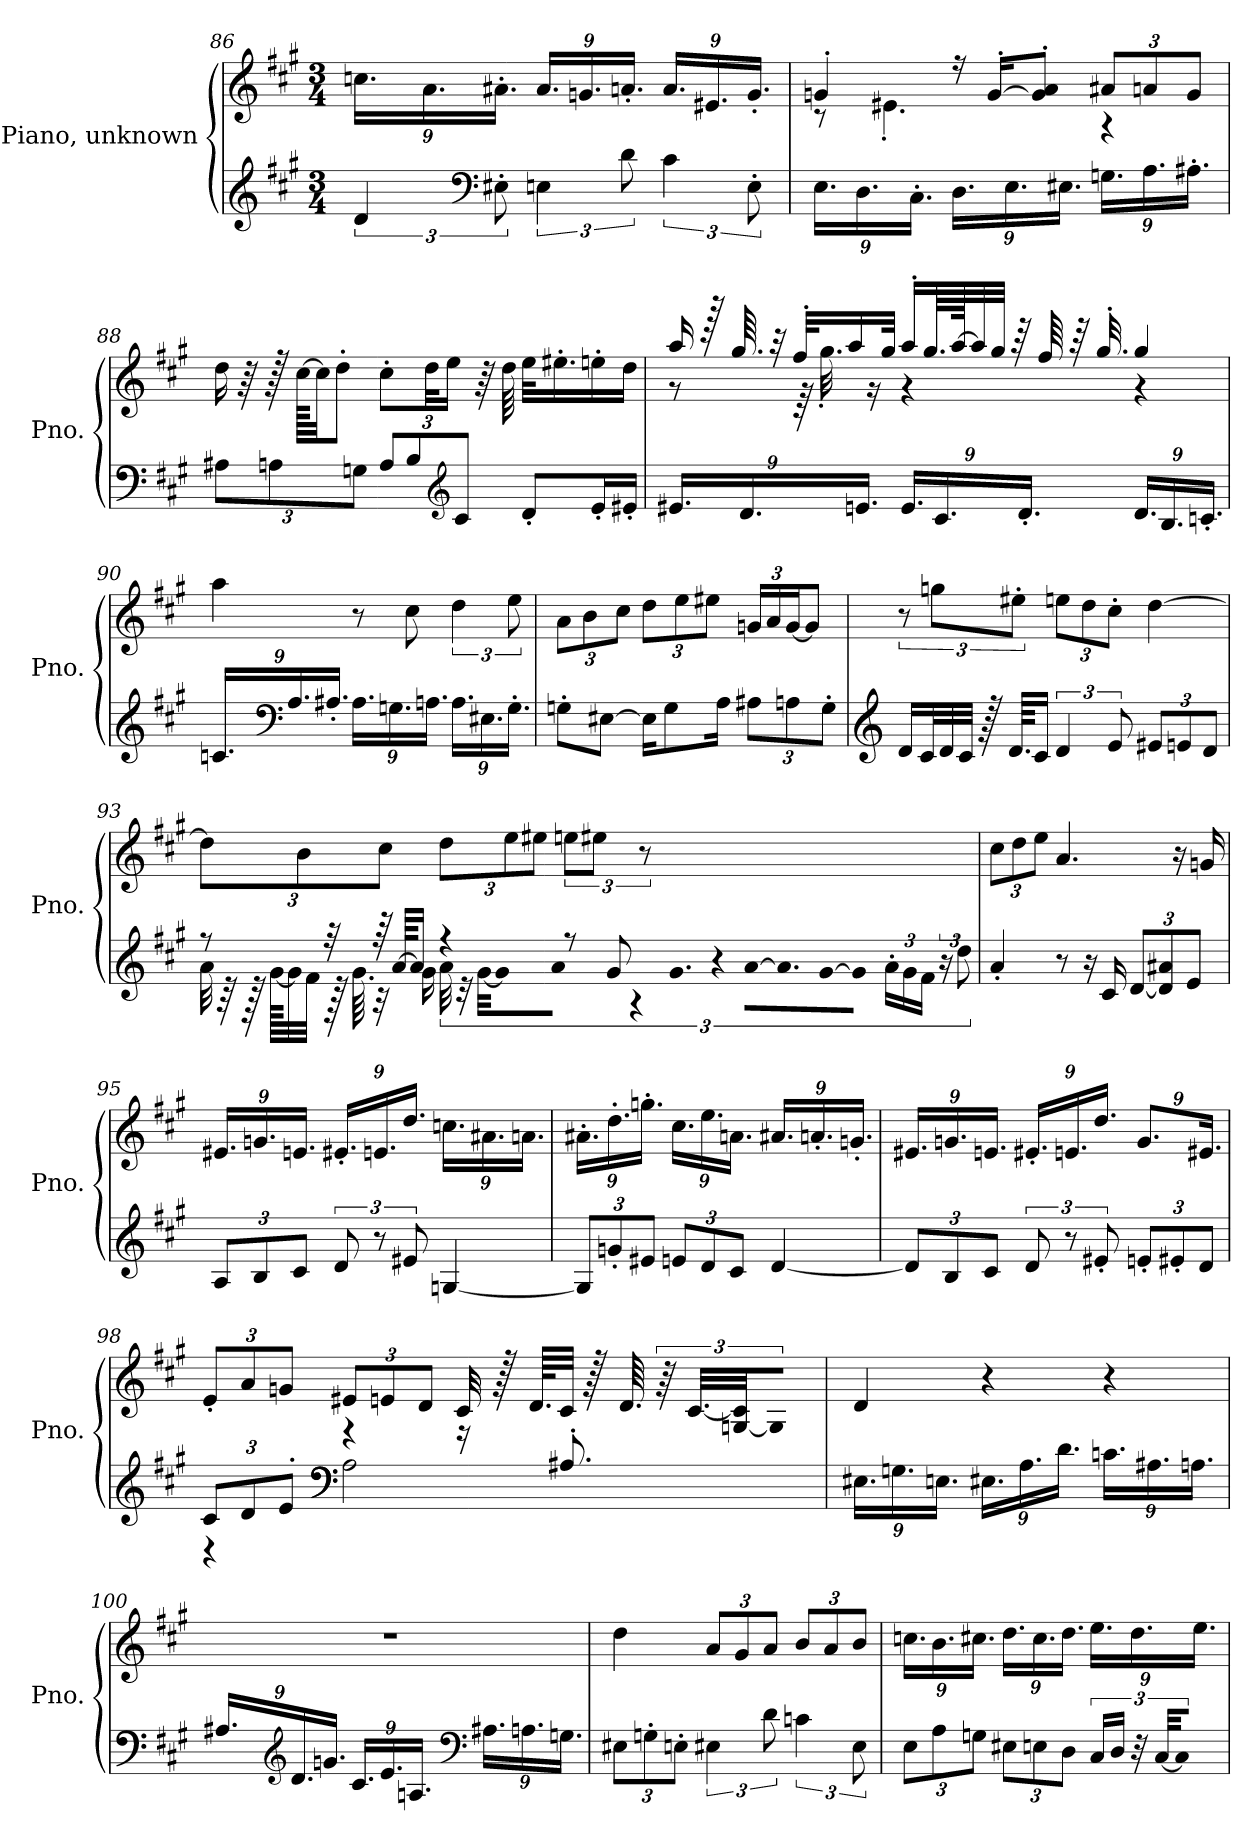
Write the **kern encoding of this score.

**kern	**kern
*part1	*part1
*staff2	*staff1
*I"Piano, unknown	*
*I'Pno.	*
!!LO:LB:g=z
*clefG2	*clefG2
*k[f#c#g#]	*k[f#c#g#]
*M3/4	*M3/4
*	*Xbrackettup
=86	=86
6d/	18.ccn\LL
.	18.a\
*clefF4	*
12E#X'\	18.a#X'\JJ
6En\	18.a#/LL
.	18.gn/
12d\	18.an'/JJ
6c#\	18.a/LL
.	18.e#X/
12E'\	18.g'/JJ
=87	=87
*Xbrackettup	*
*	*^
18.E\LL	4gn'/	8r
18.D\	.	.
.	.	4.e#X'\
18.C#'\JJ	.	.
18.D\LL	16r	.
.	[16g'/KL	.
18.E\	.	.
.	8g/]' 8a/'J	.
18.E#X\JJ	.	.
18.Gn\LL	12a#X/L	4r
18.A\	12an/	.
18.A#X'\JJ	12g/J	.
*	*v	*v
!!LO:LB:g=z
=88	=88
12A#X\L	16dd\
.	64r
.	128r
12An\	.
.	[128cc#\KKLLL
.	32cc#\JJ]
.	8dd'\J
12Gn\J	.
12A/L	8cc#'\L
12B/	.
.	32dd\KL
.	16ee\JJ
*clefG2	*
12c#/J	.
.	64r
.	64dd\
8d'/L	32ee\KLL
.	16.ee#X'\
16e'/L	16een'\
16e#X'/JJ	16dd\JJ
!!LO:PB:g=z
=89	=89
*	*^
18.e#X/LL	16aa/	8r
.	128r	.
.	64.gg#/	.
18.d/	.	.
.	32r	.
.	32ff#'/KLL	64r
.	.	32.gg#'\
.	16aa/	.
18.en/JJ	.	.
.	.	16r
.	32gg#/JJk	.
18.e/LL	16aa'/LL	4r
.	64.gg#/LL	.
18.c#/	.	.
.	[128aa/JK	.
.	32aa/]	.
.	32gg#/JJJ	.
.	64r	.
18.d'/JJ	.	.
.	64ff#/	.
.	64r	.
.	32.gg#'/	.
18.d/LL	4gg#/	4r
18.B/	.	.
18.cn'/JJ	.	.
*	*v	*v
!!LO:LB:g=z
=90	=90
18.cn/LL	4aa\
*clefF4	*
18.A/	.
18.A#X'/JJ	.
18.A#\LL	8r
18.Gn\	.
.	8cc#\
18.An\JJ	.
*	*brackettup
18.A\LL	6dd\
18.E#X\	.
18.G'\JJ	12ee\
=91	=91
*	*Xbrackettup
8Gn'\L	12a\L
.	12b\
[8E#X\J	.
.	12cc#\J
16E#\KL]	12dd\L
8G\	.
.	12ee\
.	12ee#X\J
16A\Jk	.
12A#X\L	24gn/LL
.	24a/
12An\	[24g/J
.	8g/J]
12G'\J	.
!!LO:LB:g=z
=92	=92
*clefG2	*
*	*brackettup
16d/LL	12r
32c#/L	.
.	12ggn\L
32d/	.
32c#/JJJ	.
128r	.
64.d/KKLL	.
.	12ee#X'\J
16c#/JJ	.
*brackettup	*Xbrackettup
6d/	12een\L
.	12dd\
12e/	12cc#'\J
*Xbrackettup	*
12e#X/L	[4dd\
12en/	.
12d/J	.
!!LO:LB:g=z
=93	=93
*^	*
8r	32a\	12dd\L]
.	64r	.
.	128r	.
.	[128g#\KKLLL	.
.	32g#\]	.
.	.	12b\
.	32f#\JJJ	.
32r	128r	.
.	64.g#\	.
64r	32r	.
.	.	12cc#\J
[64a/KKLL	.	.
16a/JJ]	16g#\	.
*	*brackettup	*
4r	48a\	12dd\L
.	48r	.
.	[48g#\LLL	.
.	32g#\]	.
.	.	12ee\
.	32a\JJJ	.
.	128r	.
.	64.g#\	.
.	64r	.
.	.	12ee#X\J
.	[64a\LLLL	.
.	64.a\]	.
.	[128g#\JK	.
.	32g#\JJJ]	.
*	*Xbrackettup	*brackettup
8r	24a'\LL	12een\L
.	24g#\	.
.	24f#\JJ	12ee#X\J
*	*brackettup	*
8g#/	24r	.
.	12dd\	12r
*v	*v	*
!!LO:LB:g=z
=94	=94
*	*Xbrackettup
4a'/	12cc#\L
.	12dd\
.	12ee\J
8r	4.a/
16r	.
16c#/	.
*Xbrackettup	*
[12d/L	.
12d/] 12a#X/	.
.	16r
12e/J	.
.	16gn/
=95	=95
12A/L	18.e#X/LL
12B/	18.gn/
12c#/J	18.en/JJ
*brackettup	*
12d/	18.e#X'/LL
12r	18.en/
12e#X/	18.dd/JJ
[4Gn/	18.ccn\LL
.	18.a#X\
.	18.an\JJ
!!LO:LB:g=z
=96	=96
*Xbrackettup	*
12G/L]	18.a#X'\LL
12gn'/	18.dd'\
12e#X/J	18.ggn'\JJ
12en/L	18.cc#\LL
12d/	18.ee\
12c#/J	18.an\JJ
[4d/	18.a#X/LL
.	18.an'/
.	18.gn'/JJ
=97	=97
12d/L]	18.e#X/LL
12B/	18.gn/
12c#/J	18.en/JJ
*brackettup	*
12d/	18.e#X'/LL
12r	18.en/
12e#X'/	18.dd/JJ
*Xbrackettup	*
12en'/L	9.g/L
12e#X'/	.
12d/J	18.e#X/Jk
!!LO:PB:g=z
=98	=98
*^	*
12c#/L	4r	12e'/L
12d/	.	12a/
12e'/J	.	12gn/J
*clefF4	*	*
4r	2A\	12e#X/L
.	.	12en/
.	.	12d/J
16r	.	32c#/
.	.	128r
.	.	64.d/KLLL
8.A#X'/	.	32c#/JJJ
.	.	128r
.	.	64.d/
*	*	*brackettup
.	.	96r
.	.	[48.c#/LLL
.	.	[48Gn/ 48c#/]J
.	.	16G/JJ]
*v	*v	*
=99	=99
18.E#X\LL	4d/
18.Gn\	.
18.En\JJ	.
18.E#X\LL	4r
18.A\	.
18.d\JJ	.
18.cn\LL	4r
18.A#X\	.
18.An\JJ	.
!!LO:LB:g=z
=100	=100
18.A#X/LL	2.r
*clefG2	*
18.d/	.
18.gn/JJ	.
18.c#/LL	.
18.e/	.
18.An/JJ	.
*clefF4	*
18.A#X\LL	.
18.An\	.
18.Gn\JJ	.
=101	=101
12E#X\L	4dd\
12Gn'\	.
12En'\J	.
*brackettup	*Xbrackettup
6E#X\	12a/L
.	12g#/
12d\	12a/J
6cn\	12b/L
.	12a/
12E#\	12b/J
!!LO:LB:g=z
=102	=102
*Xbrackettup	*
12E\L	18.ccn\LL
12A\	18.b\
12Gn\J	18.cc#X\JJ
12E#X\L	18.dd\LL
12En\	18.cc#\
12D\J	18.dd\JJ
*brackettup	*
24C#/LL	18.ee\LL
24D/JJ	.
48r	18.dd\
[48C#/KKL	.
8C#/J]	.
.	18.ee\JJ
=	=
*-	*-
